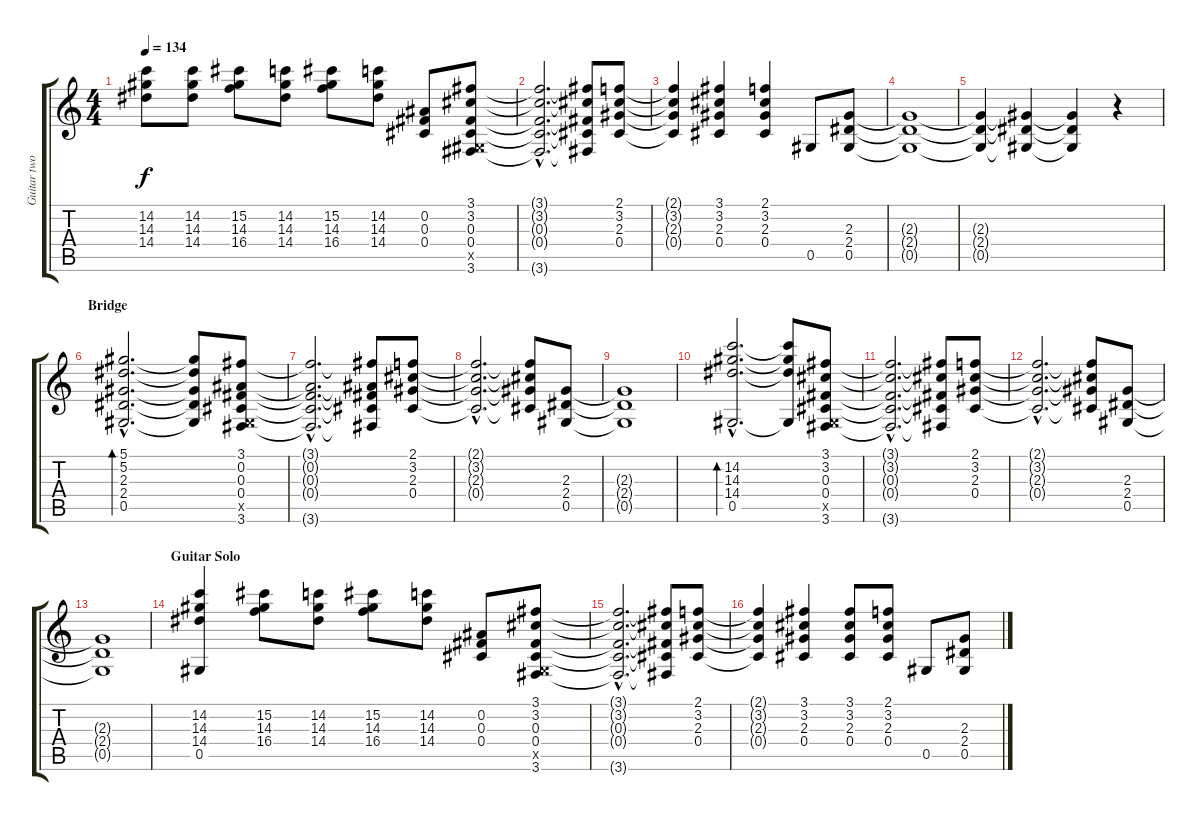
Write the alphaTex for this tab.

\track ("Guitar two (rythm guitar)" "Guitar two") {instrument distortionguitar}
\staff {score tabs}
\tuning (Eb4 Bb3 Gb3 Db3 Ab2 Eb2) {hide}
\ts (4 4)
\tempo 134
\clef g2
\ks c
(14.2{t} 14.3{t} 14.4{t}).8{dy f} (14.2 14.3 14.4).8 (15.2 14.3 16.4).8 (14.2 14.3 14.4).8 (15.2 14.3 16.4).8 (14.2 14.3 14.4).8 (0.2 0.3 0.4).8 (3.1 3.2 0.3 0.4 0.5{x} 3.6).8 |
(3.1{hac t} 3.2{hac t} 0.3{hac t} 0.4{hac t} 3.6{hac t}).2{d} (3.1{t} 3.2{t} 0.3{t} 0.4{t} 3.6{t}).8 (2.1 3.2 2.3 0.4).8 |
(2.1{t} 3.2{t} 2.3{t} 0.4{t}).4 (3.1 3.2 2.3 0.4).4 (2.1 3.2 2.3 0.4).4 0.5.8 (2.3 2.4 0.5).8 |
(2.3{t} 2.4{t} 0.5{t}).1 |
(2.3{t} 2.4{t} 0.5{t}).4 (2.3{t} 2.4{t} 0.5{t}).4 (2.3{t} 2.4{t} 0.5{t}).4 r.4 |
\section ("" "Bridge")
(5.1{hac} 5.2{hac} 2.3{hac} 2.4{hac} 0.5{hac}).2{d bd 480} (5.1{t} 5.2{t} 2.3{t} 2.4{t} 0.5{t}).8 (3.1 0.2 0.3 0.4 0.5{x} 3.6).8 |
(3.1{hac t} 0.2{hac t} 0.3{hac t} 0.4{hac t} 3.6{hac t}).2{d} (3.1{t} 0.2{t} 0.3{t} 0.4{t} 3.6{t}).8 (2.1 3.2 2.3 0.4).8 |
(2.1{hac t} 3.2{hac t} 2.3{hac t} 0.4{hac t}).2{d} (2.1{t} 3.2{t} 2.3{t} 0.4{t}).8 (2.3 2.4 0.5).8 |
(2.3{t} 2.4{t} 0.5{t}).1 |
(14.2{hac} 14.3{hac} 14.4{hac} 0.5{hac}).2{d bd 480} (14.2{t} 14.3{t} 14.4{t} 0.5{t}).8 (3.1 3.2 0.3 0.4 0.5{x} 3.6).8 |
(3.1{hac t} 3.2{hac t} 0.3{hac t} 0.4{hac t} 3.6{hac t}).2{d} (3.1{t} 3.2{t} 0.3{t} 0.4{t} 3.6{t}).8 (2.1 3.2 2.3 0.4).8 |
(2.1{hac t} 3.2{hac t} 2.3{hac t} 0.4{hac t}).2{d} (2.1{t} 3.2{t} 2.3{t} 0.4{t}).8 (2.3 2.4 0.5).8 |
(2.3{t} 2.4{t} 0.5{t}).1 |
\section ("" "Guitar Solo")
(14.2 14.3 14.4 0.5).4 (15.2 14.3 16.4).8 (14.2 14.3 14.4).8 (15.2 14.3 16.4).8 (14.2 14.3 14.4).8 (0.2 0.3 0.4).8 (3.1 3.2 0.3 0.4 0.5{x} 3.6).8 |
(3.1{hac t} 3.2{hac t} 0.3{hac t} 0.4{hac t} 3.6{hac t}).2{d} (3.1{t} 3.2{t} 0.3{t} 0.4{t} 3.6{t}).8 (2.1 3.2 2.3 0.4).8 |
(2.1{t} 3.2{t} 2.3{t} 0.4{t}).4 (3.1 3.2 2.3 0.4).4 (3.1 3.2 2.3 0.4).8 (2.1 3.2 2.3 0.4).8 0.5.8 (2.3 2.4 0.5).8
